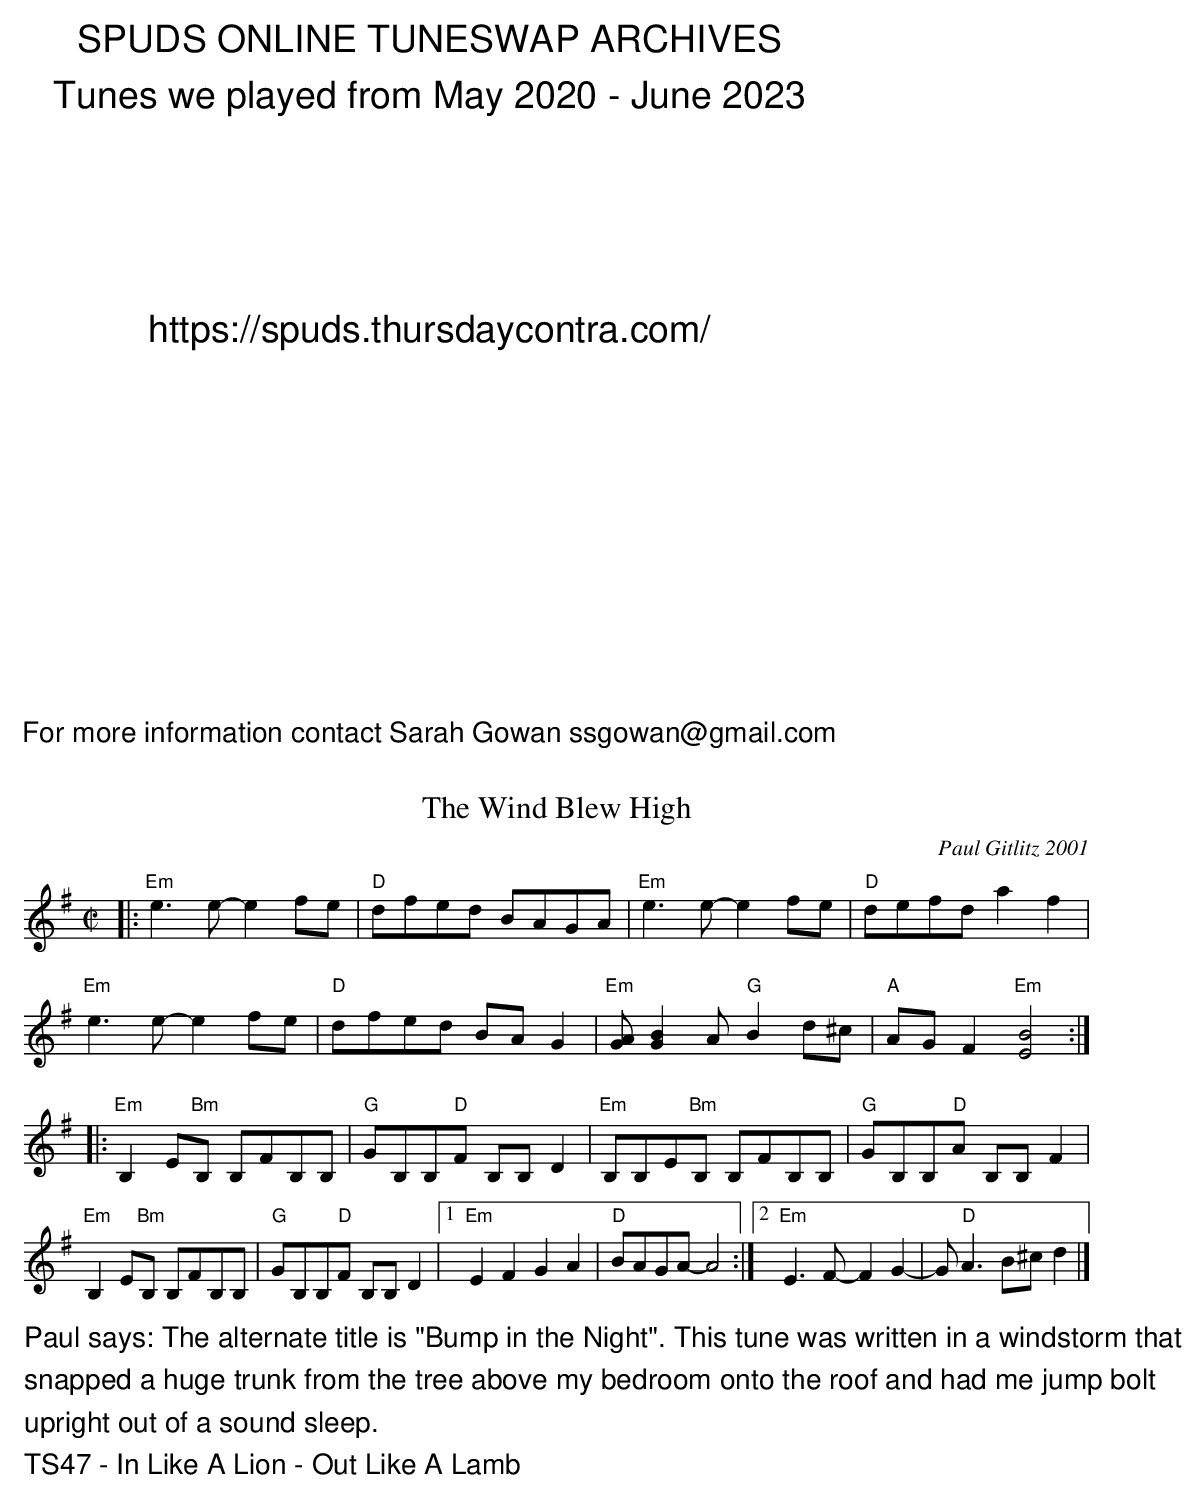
X:1
T:Wind Blew High, The
M:C|
L:1/8
C: Paul Gitlitz 2001
K:Em
|:"Em"e3e- e2fe|"D"dfed BAGA|"Em"e3e- e2fe|"D"defd a2f2|
"Em"e3e- e2fe|"D"dfed BA G2|"Em"[GA] [G2B2]A "G"B2d^c|"A"AG F2"Em"[E4B4]:|
|:"Em"B,2E"Bm"B, B,FB,B,|"G"GB,B,"D"F B,B, D2|"Em"B,B,E"Bm"B,  B,FB,B,|"G"GB,B,"D"A B,B, F2|
"Em"B,2E"Bm"B, B,FB,B,|"G"GB,B,"D"F B,B, D2|[1"Em"E2F2G2A2|"D"BAGA- A4:|[2"Em" E3F-F2G2-|G"D"A3 B^cd2|]
